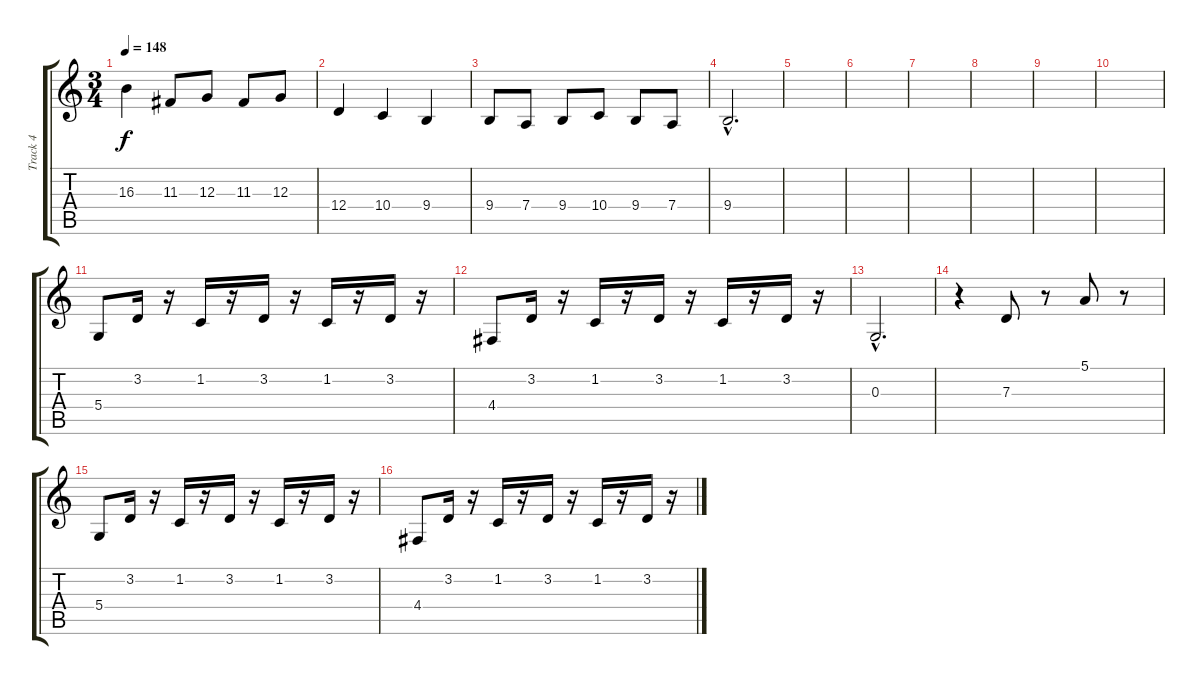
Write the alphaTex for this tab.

\track ("Track 4" "Track 4") {instrument viola}
\staff {score tabs}
\tuning (E4 B3 G3 D3 A2 E2) {hide}
\ts (3 4)
\tempo 148
\clef g2
\ks c
16.3.4{dy f} 11.3.8 12.3.8 11.3.8 12.3.8 |
12.4.4 10.4.4 9.4.4 |
9.4.8 7.4.8 9.4.8 10.4.8 9.4.8 7.4.8 |
9.4{hac}.2{d} |
|
|
|
|
|
|
5.4.8 3.2.16 r.16 1.2.16 r.16 3.2.16 r.16 1.2.16 r.16 3.2.16 r.16 |
4.4.8 3.2.16 r.16 1.2.16 r.16 3.2.16 r.16 1.2.16 r.16 3.2.16 r.16 |
0.3{hac}.2{d} |
r.4 7.3.8 r.8 5.1.8 r.8 |
5.4.8 3.2.16 r.16 1.2.16 r.16 3.2.16 r.16 1.2.16 r.16 3.2.16 r.16 |
4.4.8 3.2.16 r.16 1.2.16 r.16 3.2.16 r.16 1.2.16 r.16 3.2.16 r.16
